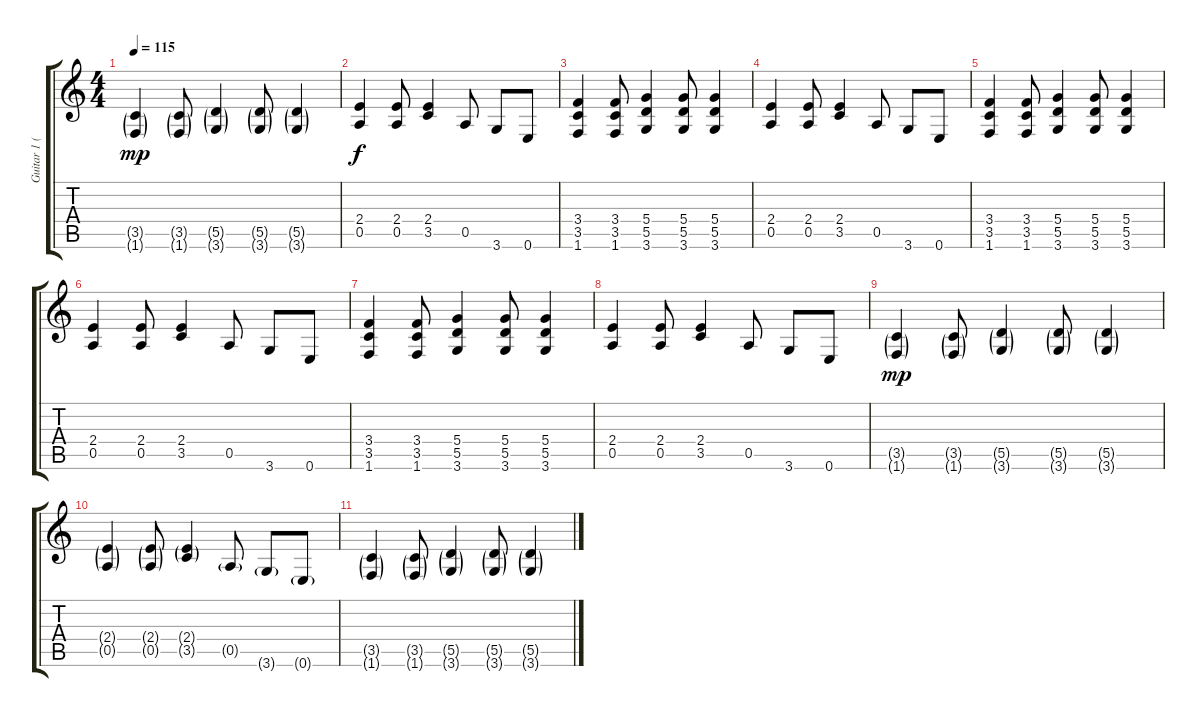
\track ("Guitar 1 (Plagy)" "Guitar 1 (") {instrument acousticguitarnylon}
\staff {score tabs}
\tuning (E4 B3 G3 D3 A2 E2) {hide}
\ts (4 4)
\tempo 115
\clef g2
\ks c
(3.5{g} 1.6{g}).4{dy mp} (3.5{g} 1.6{g}).8 (5.5{g} 3.6{g}).4 (5.5{g} 3.6{g}).8 (5.5{g} 3.6{g}).4 |
(2.4 0.5).4{dy f} (2.4 0.5).8 (2.4 3.5).4 0.5.8 3.6.8 0.6.8 |
(3.4 3.5 1.6).4 (3.4 3.5 1.6).8 (5.4 5.5 3.6).4 (5.4 5.5 3.6).8 (5.4 5.5 3.6).4 |
(2.4 0.5).4 (2.4 0.5).8 (2.4 3.5).4 0.5.8 3.6.8 0.6.8 |
(3.4 3.5 1.6).4 (3.4 3.5 1.6).8 (5.4 5.5 3.6).4 (5.4 5.5 3.6).8 (5.4 5.5 3.6).4 |
(2.4 0.5).4 (2.4 0.5).8 (2.4 3.5).4 0.5.8 3.6.8 0.6.8 |
(3.4 3.5 1.6).4 (3.4 3.5 1.6).8 (5.4 5.5 3.6).4 (5.4 5.5 3.6).8 (5.4 5.5 3.6).4 |
(2.4 0.5).4 (2.4 0.5).8 (2.4 3.5).4 0.5.8 3.6.8 0.6.8 |
(3.5{g} 1.6{g}).4{dy mp} (3.5{g} 1.6{g}).8 (5.5{g} 3.6{g}).4 (5.5{g} 3.6{g}).8 (5.5{g} 3.6{g}).4 |
(2.4{g} 0.5{g}).4 (2.4{g} 0.5{g}).8 (2.4{g} 3.5{g}).4 0.5{g}.8 3.6{g}.8 0.6{g}.8 |
(3.5{g} 1.6{g}).4 (3.5{g} 1.6{g}).8 (5.5{g} 3.6{g}).4 (5.5{g} 3.6{g}).8 (5.5{g} 3.6{g}).4
